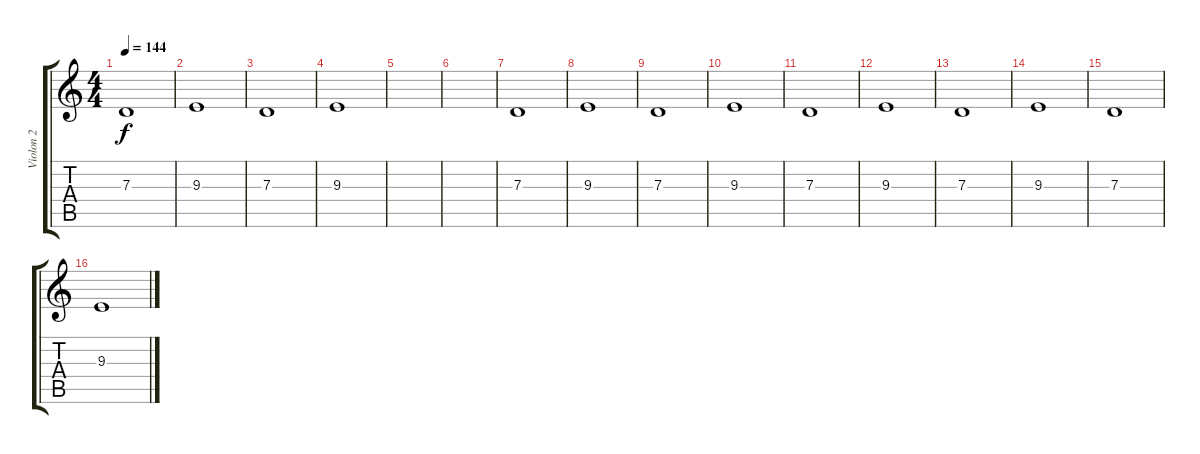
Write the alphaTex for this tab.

\track ("Violon 2" "Violon 2") {instrument violin}
\staff {score tabs}
\tuning (E4 B3 G3 D3 A2 E2) {hide}
\ts (4 4)
\tempo 144
\clef g2
\ks c
7.3.1{dy f} |
9.3.1 |
7.3.1 |
9.3.1 |
|
|
7.3.1 |
9.3.1 |
7.3.1 |
9.3.1 |
7.3.1 |
9.3.1 |
7.3.1 |
9.3.1 |
7.3.1 |
9.3.1
